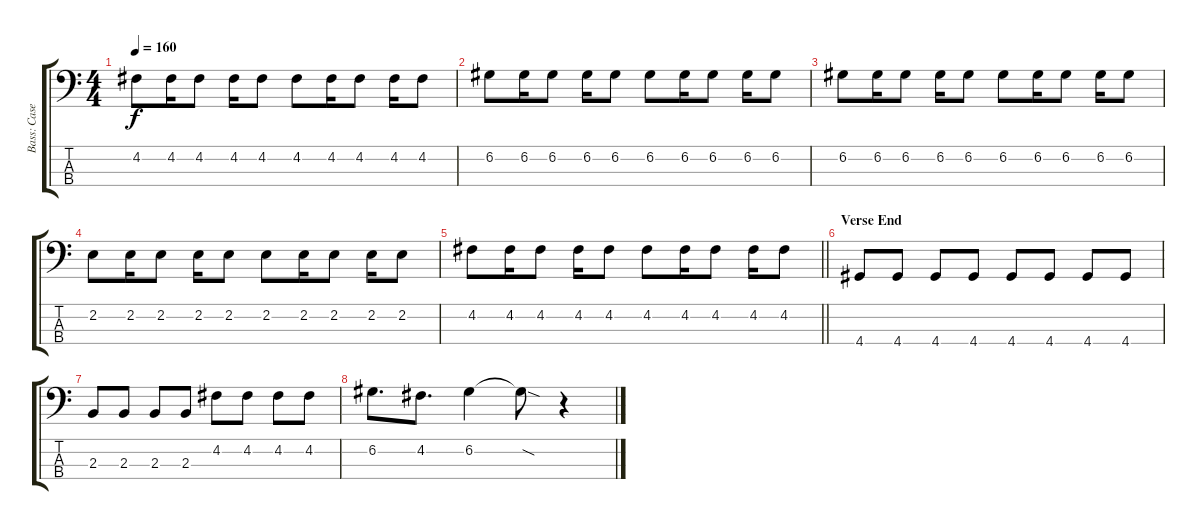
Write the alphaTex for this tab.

\track ("Bass: Casey Slade" "Bass: Case") {instrument electricbassfinger}
\staff {score tabs}
\tuning (G2 D2 A1 E1) {hide}
\ts (4 4)
\tempo 160
\clef f4
\ks c
4.2.8{dy f} 4.2.16 4.2.8 4.2.16 4.2.8 4.2.8 4.2.16 4.2.8 4.2.16 4.2.8 |
6.2.8 6.2.16 6.2.8 6.2.16 6.2.8 6.2.8 6.2.16 6.2.8 6.2.16 6.2.8 |
6.2.8 6.2.16 6.2.8 6.2.16 6.2.8 6.2.8 6.2.16 6.2.8 6.2.16 6.2.8 |
2.2.8 2.2.16 2.2.8 2.2.16 2.2.8 2.2.8 2.2.16 2.2.8 2.2.16 2.2.8 |
\barLineRight lightlight
4.2.8 4.2.16 4.2.8 4.2.16 4.2.8 4.2.8 4.2.16 4.2.8 4.2.16 4.2.8 |
\section ("" "Verse End")
4.4.8 4.4.8 4.4.8 4.4.8 4.4.8 4.4.8 4.4.8 4.4.8 |
2.3.8 2.3.8 2.3.8 2.3.8 4.2.8 4.2.8 4.2.8 4.2.8 |
6.2.8{d} 4.2.8{d} 6.2.4 6.2{sod t}.8 r.4
